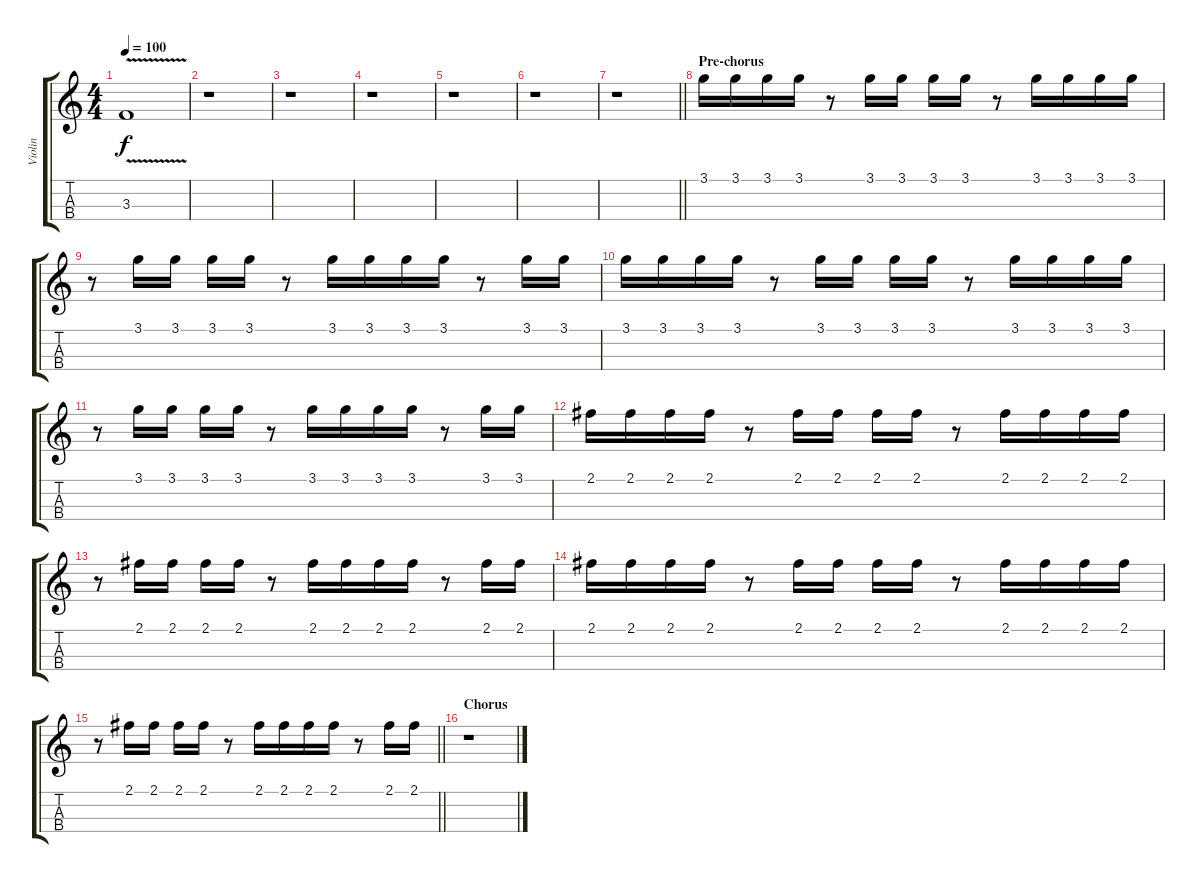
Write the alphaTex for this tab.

\track ("Violin" "Violin") {instrument violin}
\staff {score tabs}
\tuning (E5 A4 D4 G3) {hide}
\ts (4 4)
\tempo 100
\clef g2
\ks c
3.3{v}.1{dy f volume 0} |
r.1 |
r.1 |
r.1 |
r.1 |
r.1 |
\barLineRight lightlight
r.1 |
\section ("" "Pre-chorus")
3.1.16{volume 8} 3.1.16 3.1.16 3.1.16 r.8 3.1.16 3.1.16 3.1.16 3.1.16 r.8 3.1.16 3.1.16 3.1.16 3.1.16 |
r.8 3.1.16 3.1.16 3.1.16 3.1.16 r.8 3.1.16 3.1.16 3.1.16 3.1.16 r.8 3.1.16 3.1.16 |
3.1.16 3.1.16 3.1.16 3.1.16 r.8 3.1.16 3.1.16 3.1.16 3.1.16 r.8 3.1.16 3.1.16 3.1.16 3.1.16 |
r.8 3.1.16 3.1.16 3.1.16 3.1.16 r.8 3.1.16 3.1.16 3.1.16 3.1.16 r.8 3.1.16 3.1.16 |
2.1.16 2.1.16 2.1.16 2.1.16 r.8 2.1.16 2.1.16 2.1.16 2.1.16 r.8 2.1.16 2.1.16 2.1.16 2.1.16 |
r.8 2.1.16 2.1.16 2.1.16 2.1.16 r.8 2.1.16 2.1.16 2.1.16 2.1.16 r.8 2.1.16 2.1.16 |
2.1.16 2.1.16 2.1.16 2.1.16 r.8 2.1.16 2.1.16 2.1.16 2.1.16 r.8 2.1.16 2.1.16 2.1.16 2.1.16 |
\barLineRight lightlight
r.8 2.1.16 2.1.16 2.1.16 2.1.16 r.8 2.1.16 2.1.16 2.1.16 2.1.16 r.8 2.1.16 2.1.16 |
\section ("" "Chorus")
r.1
